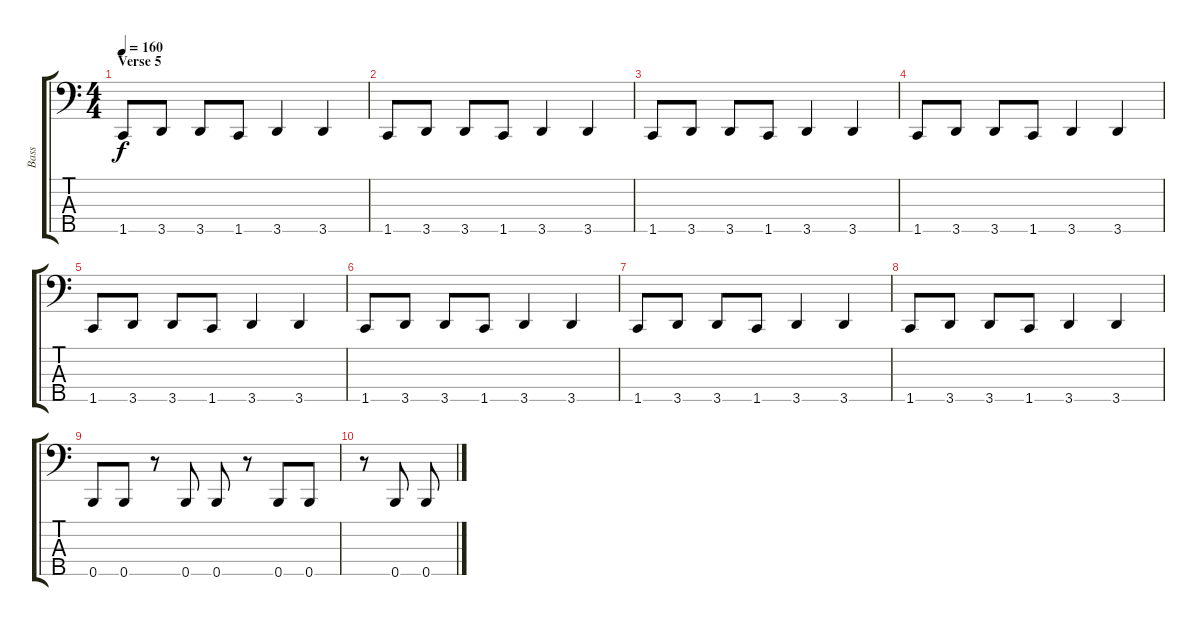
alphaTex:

\track ("Bass" "Bass") {instrument electricbassfinger}
\staff {score tabs}
\tuning (G2 D2 A1 E1 B0) {hide}
\ts (4 4)
\section ("" "Verse 5")
\tempo 160
\clef f4
\ks c
1.5.8{dy f} 3.5.8 3.5.8 1.5.8 3.5.4 3.5.4 |
1.5.8 3.5.8 3.5.8 1.5.8 3.5.4 3.5.4 |
1.5.8 3.5.8 3.5.8 1.5.8 3.5.4 3.5.4 |
1.5.8 3.5.8 3.5.8 1.5.8 3.5.4 3.5.4 |
1.5.8 3.5.8 3.5.8 1.5.8 3.5.4 3.5.4 |
1.5.8 3.5.8 3.5.8 1.5.8 3.5.4 3.5.4 |
1.5.8 3.5.8 3.5.8 1.5.8 3.5.4 3.5.4 |
1.5.8 3.5.8 3.5.8 1.5.8 3.5.4 3.5.4 |
0.5.8 0.5.8 r.8 0.5.8 0.5.8 r.8 0.5.8 0.5.8 |
r.8 0.5.8 0.5.8
